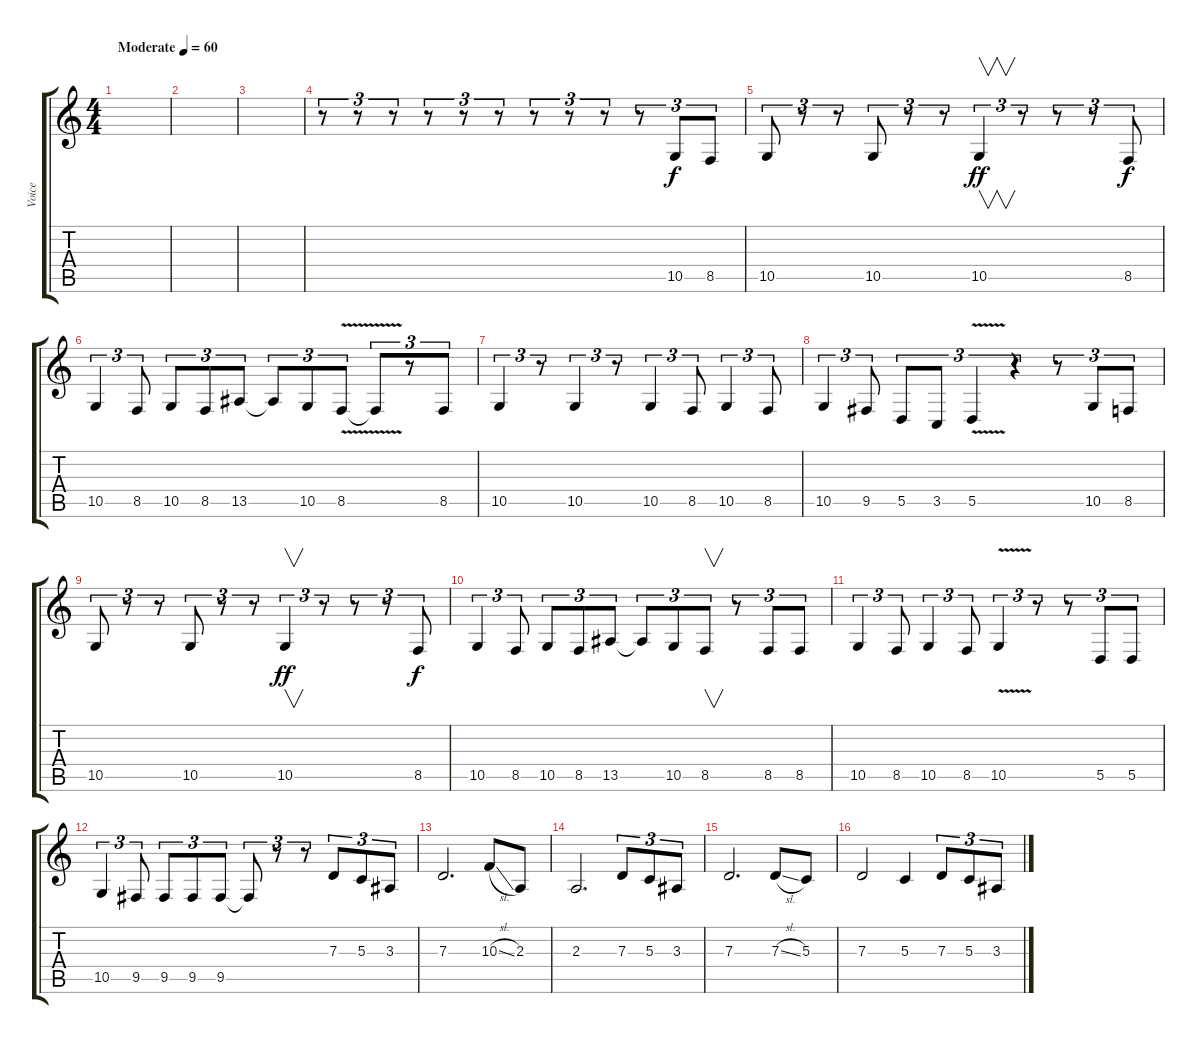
\track ("Voice" "Voice") {instrument choiraahs}
\staff {score tabs}
\tuning (E4 B3 G3 D3 A2 E2) {hide}
\ts (4 4)
\tempo (60 "Moderate")
\clef g2
\ks c
|
|
|
r.8{tu (3 2)} r.8{tu (3 2)} r.8{tu (3 2)} r.8{tu (3 2)} r.8{tu (3 2)} r.8{tu (3 2)} r.8{tu (3 2)} r.8{tu (3 2)} r.8{tu (3 2)} r.8{tu (3 2)} 10.5.8{tu (3 2)} 8.5.8{tu (3 2)} |
10.5.8{tu (3 2)} r.8{tu (3 2)} r.8{tu (3 2)} 10.5.8{tu (3 2)} r.8{tu (3 2)} r.8{tu (3 2)} 10.5.4{v tu (3 2) dy ff} r.8{tu (3 2)} r.8{tu (3 2)} r.8{tu (3 2)} 8.5.8{tu (3 2) dy f} |
10.5.4{tu (3 2)} 8.5.8{tu (3 2)} 10.5.8{tu (3 2)} 8.5.8{tu (3 2)} 13.5.8{tu (3 2)} 13.5{t}.8{tu (3 2)} 10.5.8{tu (3 2)} 8.5{v}.8{tu (3 2)} 8.5{t}.8{tu (3 2)} r.8{tu (3 2)} 8.5.8{tu (3 2)} |
10.5.4{tu (3 2)} r.8{tu (3 2)} 10.5.4{tu (3 2)} r.8{tu (3 2)} 10.5.4{tu (3 2)} 8.5.8{tu (3 2)} 10.5.4{tu (3 2)} 8.5.8{tu (3 2)} |
10.5.4{tu (3 2)} 9.5.8{tu (3 2)} 5.5.8{tu (3 2)} 3.5.8{tu (3 2)} 5.5{v}.4{tu (3 2)} r.4{tu (3 2)} r.8{tu (3 2)} 10.5.8{tu (3 2)} 8.5.8{tu (3 2)} |
10.5.8{tu (3 2)} r.8{tu (3 2)} r.8{tu (3 2)} 10.5.8{tu (3 2)} r.8{tu (3 2)} r.8{tu (3 2)} 10.5.4{v tu (3 2) dy ff} r.8{tu (3 2)} r.8{tu (3 2)} r.8{tu (3 2)} 8.5.8{tu (3 2) dy f} |
10.5.4{tu (3 2)} 8.5.8{tu (3 2)} 10.5.8{tu (3 2)} 8.5.8{tu (3 2)} 13.5.8{tu (3 2)} 13.5{t}.8{tu (3 2)} 10.5.8{tu (3 2)} 8.5.8{v tu (3 2)} r.8{tu (3 2)} 8.5.8{tu (3 2)} 8.5.8{tu (3 2)} |
10.5.4{tu (3 2)} 8.5.8{tu (3 2)} 10.5.4{tu (3 2)} 8.5.8{tu (3 2)} 10.5{v}.4{tu (3 2)} r.8{tu (3 2)} r.8{tu (3 2)} 5.5.8{tu (3 2)} 5.5.8{tu (3 2)} |
10.5.4{tu (3 2)} 9.5.8{tu (3 2)} 9.5.8{tu (3 2)} 9.5.8{tu (3 2)} 9.5.8{tu (3 2)} 9.5{t}.8{tu (3 2)} r.8{tu (3 2)} r.8{tu (3 2)} 7.3.8{tu (3 2)} 5.3.8{tu (3 2)} 3.3.8{tu (3 2)} |
7.3.2{d} 10.3{sl}.8 2.3.8 |
2.3.2{d} 7.3.8{tu (3 2)} 5.3.8{tu (3 2)} 3.3.8{tu (3 2)} |
7.3.2{d} 7.3{sl}.8 5.3.8 |
7.3.2 5.3.4 7.3.8{tu (3 2)} 5.3.8{tu (3 2)} 3.3.8{tu (3 2)}
